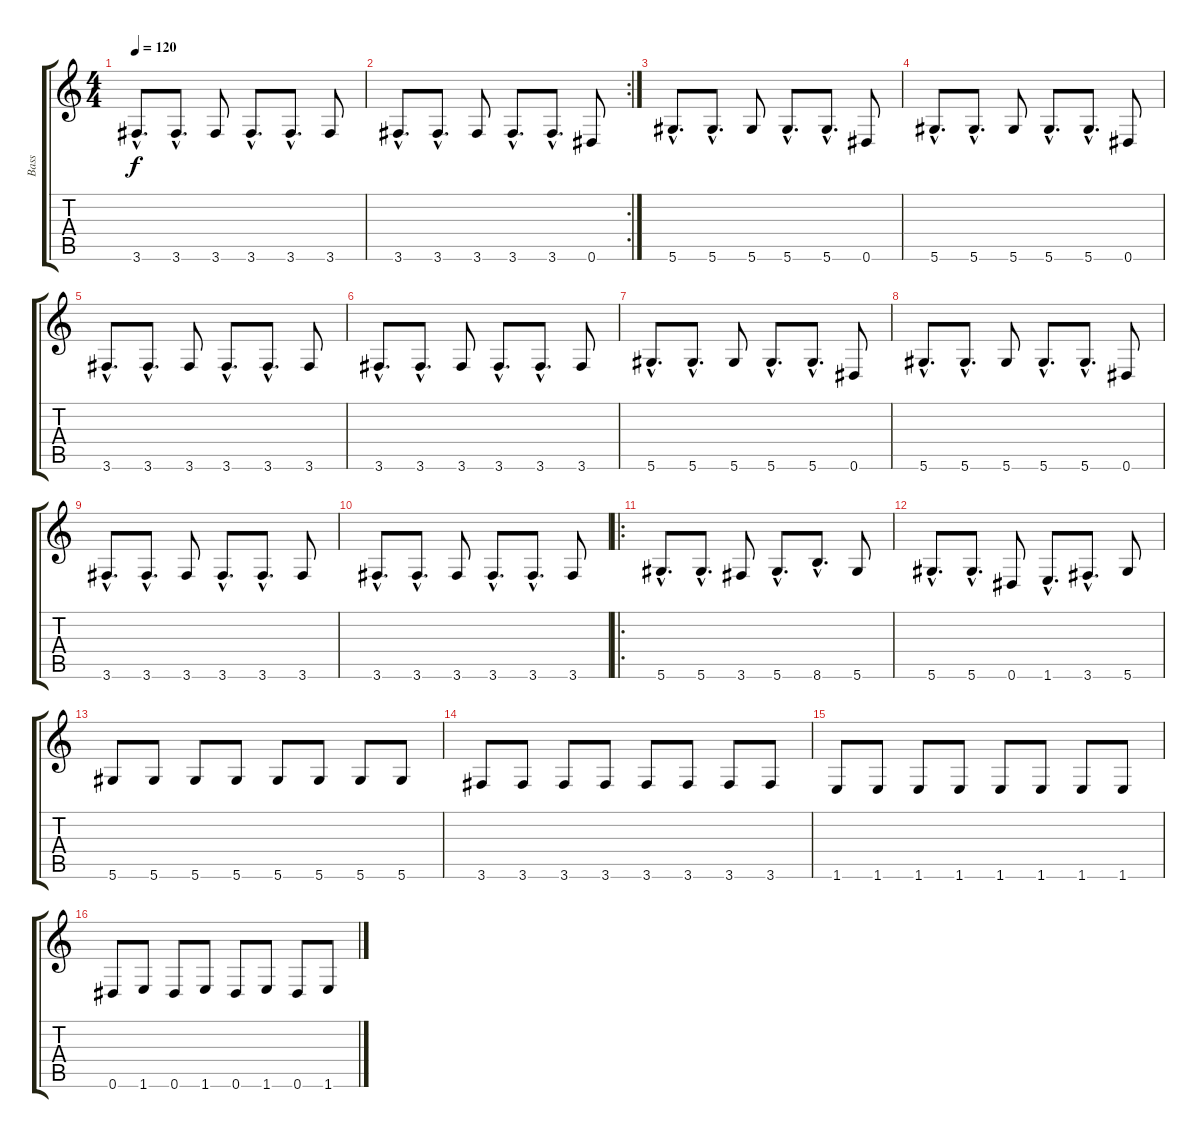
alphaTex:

\track ("Bass" "Bass") {instrument slapbass1}
\staff {score tabs}
\tuning (Eb4 Bb3 Gb3 Db3 Ab2 Eb2) {hide}
\ts (4 4)
\tempo 120
\clef g2
\ks c
3.6{hac}.8{d dy f} 3.6{hac}.8{d} 3.6.8 3.6{hac}.8{d} 3.6{hac}.8{d} 3.6.8 |
\rc 2
3.6{hac}.8{d} 3.6{hac}.8{d} 3.6.8 3.6{hac}.8{d} 3.6{hac}.8{d} 0.6.8 |
5.6{hac}.8{d} 5.6{hac}.8{d} 5.6.8 5.6{hac}.8{d} 5.6{hac}.8{d} 0.6.8 |
5.6{hac}.8{d} 5.6{hac}.8{d} 5.6.8 5.6{hac}.8{d} 5.6{hac}.8{d} 0.6.8 |
3.6{hac}.8{d} 3.6{hac}.8{d} 3.6.8 3.6{hac}.8{d} 3.6{hac}.8{d} 3.6.8 |
3.6{hac}.8{d} 3.6{hac}.8{d} 3.6.8 3.6{hac}.8{d} 3.6{hac}.8{d} 3.6.8 |
5.6{hac}.8{d} 5.6{hac}.8{d} 5.6.8 5.6{hac}.8{d} 5.6{hac}.8{d} 0.6.8 |
5.6{hac}.8{d} 5.6{hac}.8{d} 5.6.8 5.6{hac}.8{d} 5.6{hac}.8{d} 0.6.8 |
3.6{hac}.8{d} 3.6{hac}.8{d} 3.6.8 3.6{hac}.8{d} 3.6{hac}.8{d} 3.6.8 |
3.6{hac}.8{d} 3.6{hac}.8{d} 3.6.8 3.6{hac}.8{d} 3.6{hac}.8{d} 3.6.8 |
\ro
5.6{hac}.8{d} 5.6{hac}.8{d} 3.6.8 5.6{hac}.8{d} 8.6{hac}.8{d} 5.6.8 |
5.6{hac}.8{d} 5.6{hac}.8{d} 0.6.8 1.6{hac}.8{d} 3.6{hac}.8{d} 5.6.8 |
5.6.8 5.6.8 5.6.8 5.6.8 5.6.8 5.6.8 5.6.8 5.6.8 |
3.6.8 3.6.8 3.6.8 3.6.8 3.6.8 3.6.8 3.6.8 3.6.8 |
1.6.8 1.6.8 1.6.8 1.6.8 1.6.8 1.6.8 1.6.8 1.6.8 |
0.6.8 1.6.8 0.6.8 1.6.8 0.6.8 1.6.8 0.6.8 1.6.8
